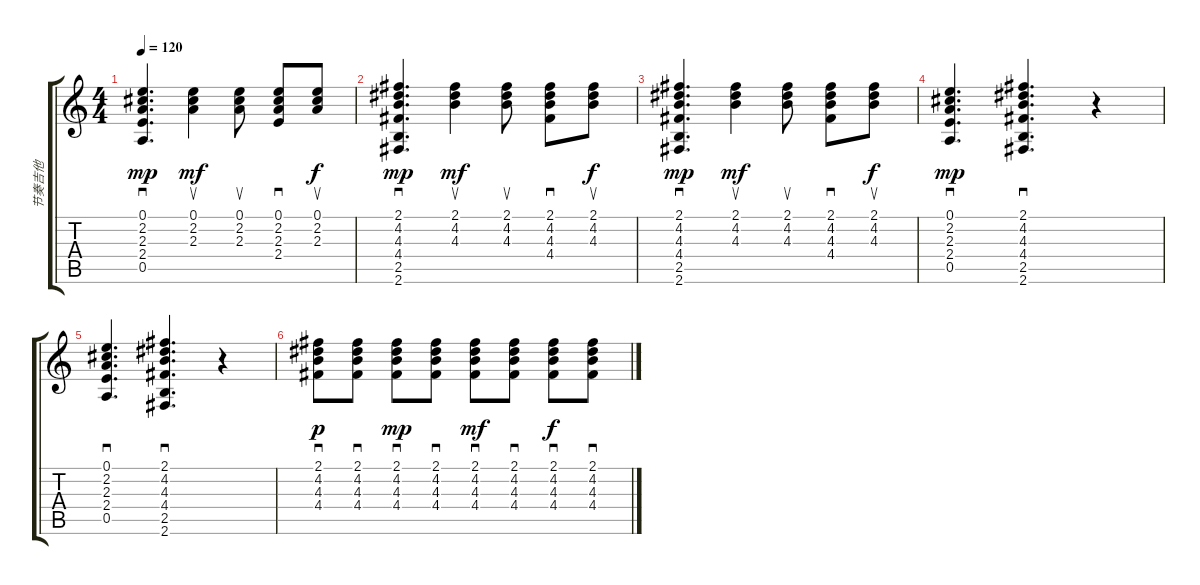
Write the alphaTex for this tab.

\track ("节奏吉他" "节奏吉他") {instrument acousticguitarsteel}
\staff {score tabs}
\tuning (E4 B3 G3 D3 A2 E2) {hide}
\ts (4 4)
\tempo 120
\clef g2
\ks c
(0.1 2.2 2.3 2.4 0.5).4{d sd dy mp} (0.1 2.2 2.3).4{su dy mf} (0.1 2.2 2.3).8{su} (0.1 2.2 2.3 2.4).8{sd} (0.1 2.2 2.3).8{su dy f} |
(2.1 4.2 4.3 4.4 2.5 2.6).4{d sd dy mp} (2.1 4.2 4.3).4{su dy mf} (2.1 4.2 4.3).8{su} (2.1 4.2 4.3 4.4).8{sd} (2.1 4.2 4.3).8{su dy f} |
(2.1 4.2 4.3 4.4 2.5 2.6).4{d sd dy mp} (2.1 4.2 4.3).4{su dy mf} (2.1 4.2 4.3).8{su} (2.1 4.2 4.3 4.4).8{sd} (2.1 4.2 4.3).8{su dy f} |
(0.1 2.2 2.3 2.4 0.5).4{d sd dy mp} (2.1 4.2 4.3 4.4 2.5 2.6).4{d sd} r.4 |
(0.1 2.2 2.3 2.4 0.5).4{d sd} (2.1 4.2 4.3 4.4 2.5 2.6).4{d sd} r.4 |
(2.1 4.2 4.3 4.4).8{sd dy p} (2.1 4.2 4.3 4.4).8{sd} (2.1 4.2 4.3 4.4).8{sd dy mp} (2.1 4.2 4.3 4.4).8{sd} (2.1 4.2 4.3 4.4).8{sd dy mf} (2.1 4.2 4.3 4.4).8{sd} (2.1 4.2 4.3 4.4).8{sd txt "" dy f} (2.1 4.2 4.3 4.4).8{sd}
